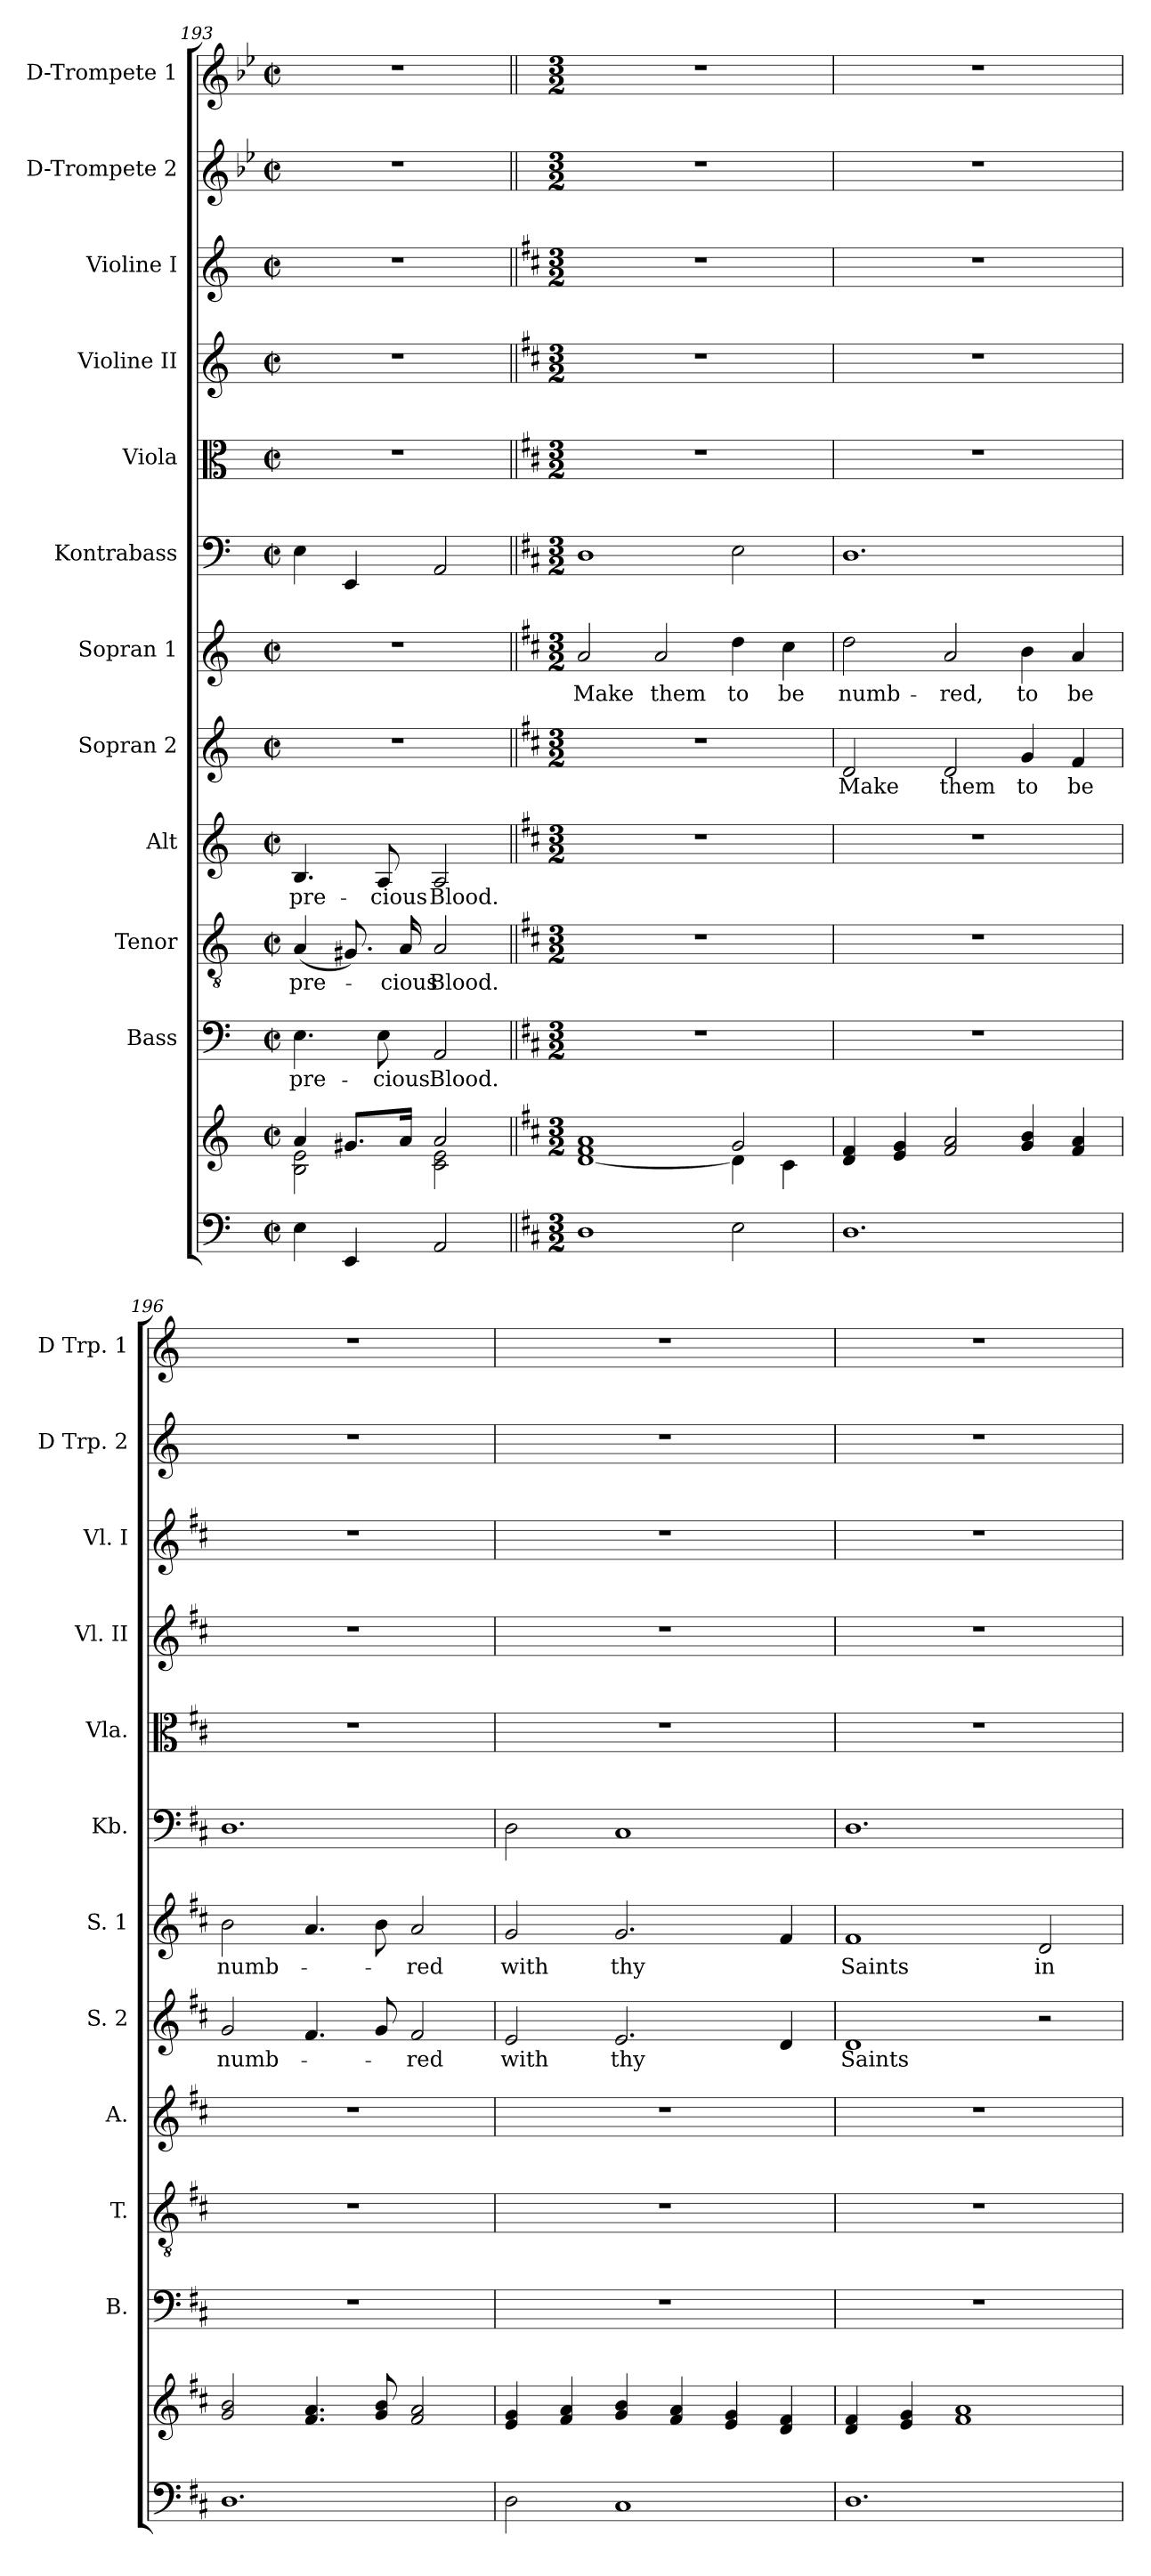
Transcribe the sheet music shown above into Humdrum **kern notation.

**kern	**kern	**kern	**text	**kern	**text	**kern	**text	**kern	**text	**kern	**text	**kern	**kern	**kern	**kern	**kern	**kern
*part12	*part12	*part11	*part11	*part10	*part10	*part9	*part9	*part8	*part8	*part7	*part7	*part6	*part5	*part4	*part3	*part2	*part1
*staff13	*staff12	*staff11	*staff11	*staff10	*staff10	*staff9	*staff9	*staff8	*staff8	*staff7	*staff7	*staff6	*staff5	*staff4	*staff3	*staff2	*staff1
*	*	*I"Bass	*	*I"Tenor	*	*I"Alt	*	*I"Sopran 2	*	*I"Sopran 1	*	*I"Kontrabass	*I"Viola	*I"Violine II	*I"Violine I	*I"D-Trompete 2	*I"D-Trompete 1
*	*	*I'B.	*	*I'T.	*	*I'A.	*	*I'S. 2	*	*I'S. 1	*	*I'Kb.	*I'Vla.	*I'Vl. II	*I'Vl. I	*I'D Trp. 2	*I'D Trp. 1
*clefF4	*clefG2	*clefF4	*	*clefGv2	*	*clefG2	*	*clefG2	*	*clefG2	*	*clefF4	*clefC3	*clefG2	*clefG2	*clefG2	*clefG2
*	*	*	*	*	*	*	*	*	*	*	*	*ITrd7c12	*	*	*	*ITrd-1c-2	*ITrd-1c-2
*k[]	*k[]	*k[]	*	*k[]	*	*k[]	*	*k[]	*	*k[]	*	*k[]	*k[]	*k[]	*k[]	*k[]	*k[]
*C:	*C:	*C:	*	*C:	*	*C:	*	*C:	*	*C:	*	*C:	*C:	*C:	*C:	*C:	*C:
*M2/2	*M2/2	*M2/2	*	*M2/2	*	*M2/2	*	*M2/2	*	*M2/2	*	*M2/2	*M2/2	*M2/2	*M2/2	*M2/2	*M2/2
*met(c|)	*met(c|)	*met(c|)	*	*met(c|)	*	*met(c|)	*	*met(c|)	*	*met(c|)	*	*met(c|)	*met(c|)	*met(c|)	*met(c|)	*met(c|)	*met(c|)
=193	=193	=193	=193	=193	=193	=193	=193	=193	=193	=193	=193	=193	=193	=193	=193	=193	=193
*	*^	*	*	*	*	*	*	*	*	*	*	*	*	*	*	*	*
!	!	!	!	!LO:LY:b	!	!LO:LY:b	!	!LO:LY:b	!	!	!	!	!	!	!	!	!	!
4E\	4a/	2B\ 2e\	4.E\	pre-	(<4A/	pre-	4.B/	pre-	1r	.	1r	.	4EE\	1r	1r	1r	1r	1r
4EE/	8.g#X/L	.	.	.	8.G#X/)	.	.	.	.	.	.	.	4EEE/	.	.	.	.	.
!	!	!	!	!LO:LY:b	!	!	!	!LO:LY:b	!	!	!	!	!	!	!	!	!	!
.	.	.	8E\	-cious	.	.	8A/	-cious	.	.	.	.	.	.	.	.	.	.
!	!	!	!	!	!	!LO:LY:b	!	!	!	!	!	!	!	!	!	!	!	!
.	16a/Jk	.	.	.	16A/	-cious	.	.	.	.	.	.	.	.	.	.	.	.
!	!	!	!	!LO:LY:b	!	!LO:LY:b	!	!LO:LY:b	!	!	!	!	!	!	!	!	!	!
2AA/	2a/	2c\ 2e\	2AA/	Blood.	2A/	Blood.	2A/	Blood.	.	.	.	.	2AAA/	.	.	.	.	.
!!LO:PB:g=z
=194||	=194||	=194||	=194||	=194||	=194||	=194||	=194||	=194||	=194||	=194||	=194||	=194||	=194||	=194||	=194||	=194||	=194||	=194||
*k[f#c#]	*k[f#c#]	*	*k[f#c#]	*	*k[f#c#]	*	*k[f#c#]	*	*k[f#c#]	*	*k[f#c#]	*	*k[f#c#]	*k[f#c#]	*k[f#c#]	*k[f#c#]	*k[f#c#]	*k[f#c#]
*D:	*D:	*	*D:	*	*D:	*	*D:	*	*D:	*	*D:	*	*D:	*D:	*D:	*D:	*D:	*D:
*M3/2	*M3/2	*	*M3/2	*	*M3/2	*	*M3/2	*	*M3/2	*	*M3/2	*	*M3/2	*M3/2	*M3/2	*M3/2	*M3/2	*M3/2
!	!	!	!	!	!	!	!	!	!	!	!	!LO:LY:b	!	!	!	!	!	!
1D	1f# 1a	[<1d	1.r	.	1.r	.	1.r	.	1.r	.	2a/	Make	1DD	1.r	1.r	1.r	1.r	1.r
!	!	!	!	!	!	!	!	!	!	!	!	!LO:LY:b	!	!	!	!	!	!
.	.	.	.	.	.	.	.	.	.	.	2a/	them	.	.	.	.	.	.
!	!	!	!	!	!	!	!	!	!	!	!	!LO:LY:b	!	!	!	!	!	!
2E\	2g/	4d\]	.	.	.	.	.	.	.	.	4dd\	to	2EE\	.	.	.	.	.
!	!	!	!	!	!	!	!	!	!	!	!	!LO:LY:b	!	!	!	!	!	!
.	.	4c#\	.	.	.	.	.	.	.	.	4cc#\	be	.	.	.	.	.	.
=195	=195	=195	=195	=195	=195	=195	=195	=195	=195	=195	=195	=195	=195	=195	=195	=195	=195	=195
!	!	!	!	!	!	!	!	!	!	!LO:LY:b	!	!LO:LY:b	!	!	!	!	!	!
*	*v	*v	*	*	*	*	*	*	*	*	*	*	*	*	*	*	*	*
1.D	4d/ 4f#/	1.r	.	1.r	.	1.r	.	2d/	Make	2dd\	numb-	1.DD	1.r	1.r	1.r	1.r	1.r
.	4e/ 4g/	.	.	.	.	.	.	.	.	.	.	.	.	.	.	.	.
!	!	!	!	!	!	!	!	!	!LO:LY:b	!	!LO:LY:b	!	!	!	!	!	!
.	2f#/ 2a/	.	.	.	.	.	.	2d/	them	2a/	-red,	.	.	.	.	.	.
!	!	!	!	!	!	!	!	!	!LO:LY:b	!	!LO:LY:b	!	!	!	!	!	!
.	4g/ 4b/	.	.	.	.	.	.	4g/	to	4b\	to	.	.	.	.	.	.
!	!	!	!	!	!	!	!	!	!LO:LY:b	!	!LO:LY:b	!	!	!	!	!	!
.	4f#/ 4a/	.	.	.	.	.	.	4f#/	be	4a/	be	.	.	.	.	.	.
=196	=196	=196	=196	=196	=196	=196	=196	=196	=196	=196	=196	=196	=196	=196	=196	=196	=196
!	!	!	!	!	!	!	!	!	!LO:LY:b	!	!LO:LY:b	!	!	!	!	!	!
1.D	2g/ 2b/	1.r	.	1.r	.	1.r	.	2g/	numb-	2b\	numb-	1.DD	1.r	1.r	1.r	1.r	1.r
.	4.f#/ 4.a/	.	.	.	.	.	.	4.f#/	.	4.a/	.	.	.	.	.	.	.
.	8g/ 8b/	.	.	.	.	.	.	8g/	.	8b\	.	.	.	.	.	.	.
!	!	!	!	!	!	!	!	!	!LO:LY:b	!	!LO:LY:b	!	!	!	!	!	!
.	2f#/ 2a/	.	.	.	.	.	.	2f#/	-red	2a/	-red	.	.	.	.	.	.
=197	=197	=197	=197	=197	=197	=197	=197	=197	=197	=197	=197	=197	=197	=197	=197	=197	=197
!	!	!	!	!	!	!	!	!	!LO:LY:b	!	!LO:LY:b	!	!	!	!	!	!
2D\	4e/ 4g/	1.r	.	1.r	.	1.r	.	2e/	with	2g/	with	2DD\	1.r	1.r	1.r	1.r	1.r
.	4f#/ 4a/	.	.	.	.	.	.	.	.	.	.	.	.	.	.	.	.
!	!	!	!	!	!	!	!	!	!LO:LY:b	!	!LO:LY:b	!	!	!	!	!	!
1C#	4g/ 4b/	.	.	.	.	.	.	2.e/	thy	2.g/	thy	1CC#	.	.	.	.	.
.	4f#/ 4a/	.	.	.	.	.	.	.	.	.	.	.	.	.	.	.	.
.	4e/ 4g/	.	.	.	.	.	.	.	.	.	.	.	.	.	.	.	.
.	4d/ 4f#/	.	.	.	.	.	.	4d/	.	4f#/	.	.	.	.	.	.	.
!!LO:PB:g=z
=198	=198	=198	=198	=198	=198	=198	=198	=198	=198	=198	=198	=198	=198	=198	=198	=198	=198
!	!	!	!	!	!	!	!	!	!LO:LY:b	!	!LO:LY:b	!	!	!	!	!	!
1.D	4d/ 4f#/	1.r	.	1.r	.	1.r	.	1d	Saints	1f#	Saints	1.DD	1.r	1.r	1.r	1.r	1.r
.	4e/ 4g/	.	.	.	.	.	.	.	.	.	.	.	.	.	.	.	.
.	1f# 1a	.	.	.	.	.	.	.	.	.	.	.	.	.	.	.	.
!	!	!	!	!	!	!	!	!	!	!	!LO:LY:b	!	!	!	!	!	!
.	.	.	.	.	.	.	.	2r	.	2d/	in	.	.	.	.	.	.
=	=	=	=	=	=	=	=	=	=	=	=	=	=	=	=	=	=
*-	*-	*-	*-	*-	*-	*-	*-	*-	*-	*-	*-	*-	*-	*-	*-	*-	*-
